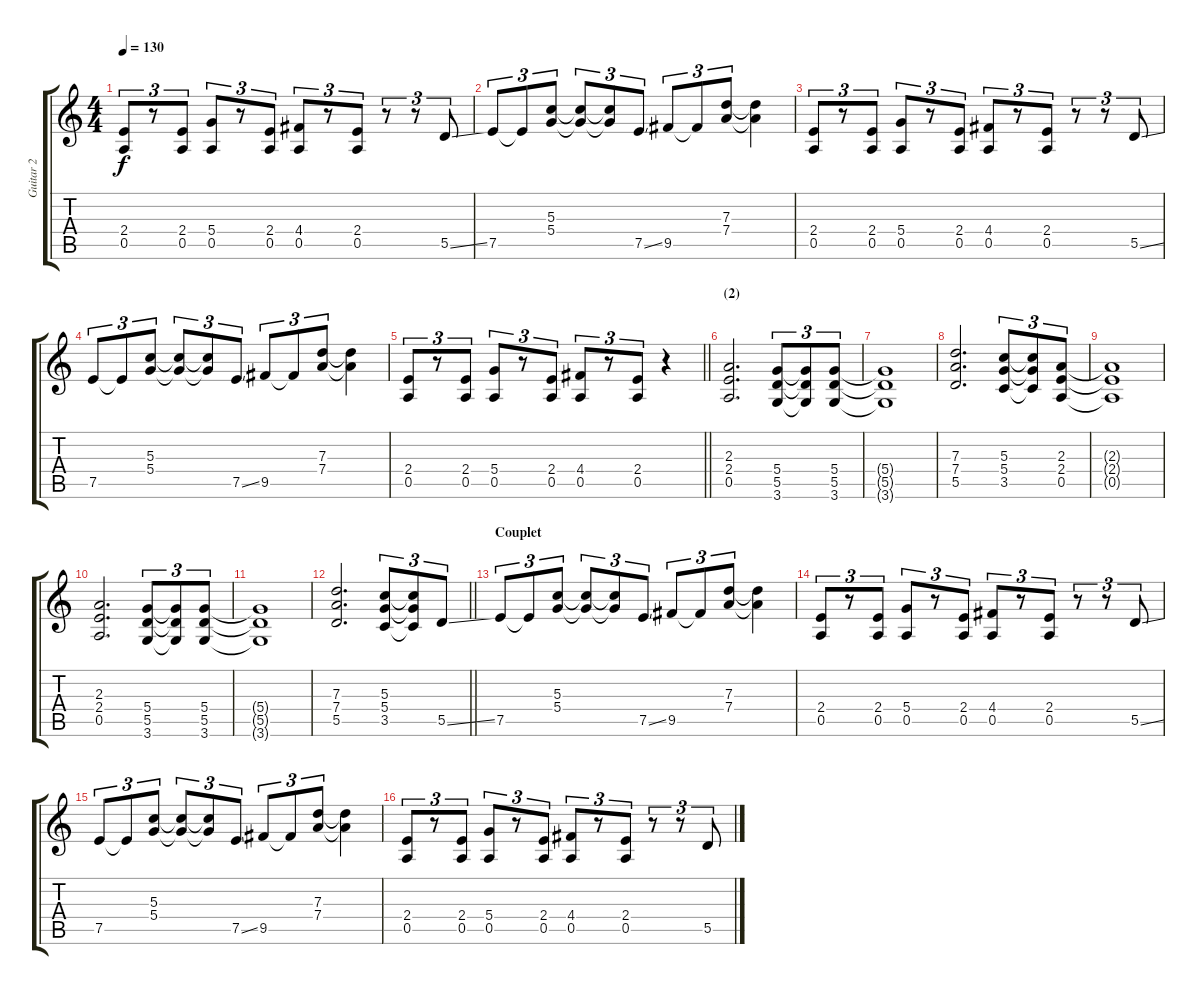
\track ("Guitar 2" "Guitar 2") {instrument overdrivenguitar}
\staff {score tabs}
\tuning (E4 B3 G3 D3 A2 E2) {hide}
\ts (4 4)
\tempo 130
\clef g2
\ks c
(2.4 0.5).8{tu (3 2) dy f} r.8{tu (3 2)} (2.4 0.5).8{tu (3 2)} (5.4 0.5).8{tu (3 2)} r.8{tu (3 2)} (2.4 0.5).8{tu (3 2)} (4.4 0.5).8{tu (3 2)} r.8{tu (3 2)} (2.4 0.5).8{tu (3 2)} r.8{tu (3 2)} r.8{tu (3 2)} 5.5{ss}.8{tu (3 2)} |
7.5.8{tu (3 2)} 7.5{t}.8{tu (3 2)} (5.3 5.4).8{tu (3 2)} (5.3{t} 5.4{t}).8{tu (3 2)} (5.3{t} 5.4{t}).8{tu (3 2)} 7.5{ss}.8{tu (3 2)} 9.5.8{tu (3 2)} 9.5{t}.8{tu (3 2)} (7.3 7.4).8{tu (3 2)} (7.3{t} 7.4{t}).4 |
(2.4 0.5).8{tu (3 2)} r.8{tu (3 2)} (2.4 0.5).8{tu (3 2)} (5.4 0.5).8{tu (3 2)} r.8{tu (3 2)} (2.4 0.5).8{tu (3 2)} (4.4 0.5).8{tu (3 2)} r.8{tu (3 2)} (2.4 0.5).8{tu (3 2)} r.8{tu (3 2)} r.8{tu (3 2)} 5.5{ss}.8{tu (3 2)} |
7.5.8{tu (3 2)} 7.5{t}.8{tu (3 2)} (5.3 5.4).8{tu (3 2)} (5.3{t} 5.4{t}).8{tu (3 2)} (5.3{t} 5.4{t}).8{tu (3 2)} 7.5{ss}.8{tu (3 2)} 9.5.8{tu (3 2)} 9.5{t}.8{tu (3 2)} (7.3 7.4).8{tu (3 2)} (7.3{t} 7.4{t}).4 |
\barLineRight lightlight
(2.4 0.5).8{tu (3 2)} r.8{tu (3 2)} (2.4 0.5).8{tu (3 2)} (5.4 0.5).8{tu (3 2)} r.8{tu (3 2)} (2.4 0.5).8{tu (3 2)} (4.4 0.5).8{tu (3 2)} r.8{tu (3 2)} (2.4 0.5).8{tu (3 2)} r.4 |
\section ("" "(2)")
(2.3 2.4 0.5).2{d} (5.4 5.5 3.6).8{tu (3 2)} (5.4{t} 5.5{t} 3.6{t}).8{tu (3 2)} (5.4 5.5 3.6).8{tu (3 2)} |
(5.4{t} 5.5{t} 3.6{t}).1 |
(7.3 7.4 5.5).2{d} (5.3 5.4 3.5).8{tu (3 2)} (5.3{t} 5.4{t} 3.5{t}).8{tu (3 2)} (2.3 2.4 0.5).8{tu (3 2)} |
(2.3{t} 2.4{t} 0.5{t}).1 |
(2.3 2.4 0.5).2{d} (5.4 5.5 3.6).8{tu (3 2)} (5.4{t} 5.5{t} 3.6{t}).8{tu (3 2)} (5.4 5.5 3.6).8{tu (3 2)} |
(5.4{t} 5.5{t} 3.6{t}).1 |
\barLineRight lightlight
(7.3 7.4 5.5).2{d} (5.3 5.4 3.5).8{tu (3 2)} (5.3{t} 5.4{t} 3.5{t}).8{tu (3 2)} 5.5{ss}.8{tu (3 2)} |
\section ("" "Couplet")
7.5.8{tu (3 2)} 7.5{t}.8{tu (3 2)} (5.3 5.4).8{tu (3 2)} (5.3{t} 5.4{t}).8{tu (3 2)} (5.3{t} 5.4{t}).8{tu (3 2)} 7.5{ss}.8{tu (3 2)} 9.5.8{tu (3 2)} 9.5{t}.8{tu (3 2)} (7.3 7.4).8{tu (3 2)} (7.3{t} 7.4{t}).4 |
(2.4 0.5).8{tu (3 2)} r.8{tu (3 2)} (2.4 0.5).8{tu (3 2)} (5.4 0.5).8{tu (3 2)} r.8{tu (3 2)} (2.4 0.5).8{tu (3 2)} (4.4 0.5).8{tu (3 2)} r.8{tu (3 2)} (2.4 0.5).8{tu (3 2)} r.8{tu (3 2)} r.8{tu (3 2)} 5.5{ss}.8{tu (3 2)} |
7.5.8{tu (3 2)} 7.5{t}.8{tu (3 2)} (5.3 5.4).8{tu (3 2)} (5.3{t} 5.4{t}).8{tu (3 2)} (5.3{t} 5.4{t}).8{tu (3 2)} 7.5{ss}.8{tu (3 2)} 9.5.8{tu (3 2)} 9.5{t}.8{tu (3 2)} (7.3 7.4).8{tu (3 2)} (7.3{t} 7.4{t}).4 |
(2.4 0.5).8{tu (3 2)} r.8{tu (3 2)} (2.4 0.5).8{tu (3 2)} (5.4 0.5).8{tu (3 2)} r.8{tu (3 2)} (2.4 0.5).8{tu (3 2)} (4.4 0.5).8{tu (3 2)} r.8{tu (3 2)} (2.4 0.5).8{tu (3 2)} r.8{tu (3 2)} r.8{tu (3 2)} 5.5{ss}.8{tu (3 2)}
